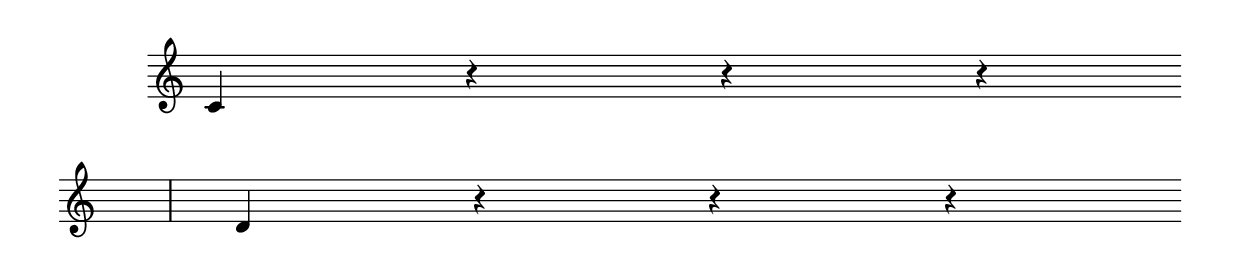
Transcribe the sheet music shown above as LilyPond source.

#(ly:set-option 'midi-extension "mid")
\version "2.12.3"
\include "english.ly"
\header{


}
%{
| S - - -

| R - - -

%}
melody = {
\once \override Staff.TimeSignature #'stencil = ##f
\clef treble
\key c \major
\autoBeamOn
\cadenzaOn


 \bar "|"  c'4 r4 r4 r4 \break
\grace s64 \bar "|"  d'4 r4 r4 r4
}


text = \lyricmode {
  
}

\score{

<<
\new Voice = "one" {
\melody
}
\new Lyrics \lyricsto "one" \text
>>
\layout {
\context {
\Score
\remove "Bar_number_engraver"
}
}
\midi {
\context {
\Score
tempoWholesPerMinute = #(ly:make-moment 200 4)
}
}
}